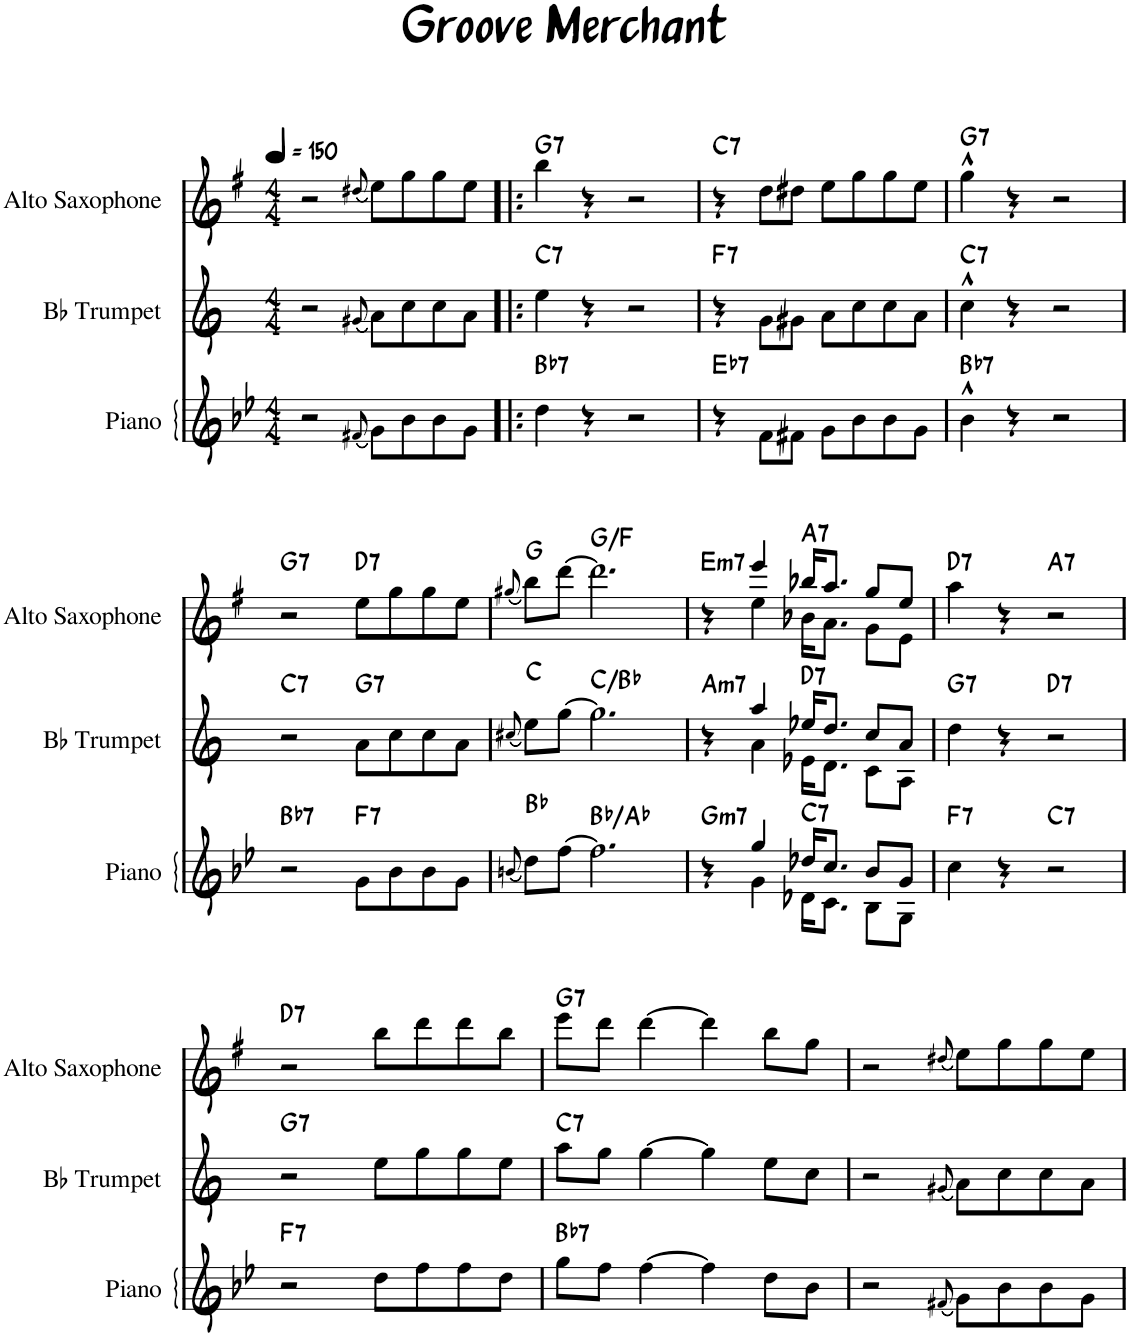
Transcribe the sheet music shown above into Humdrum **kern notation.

**kern	**harte	**kern	**harte	**kern	**harte
*part3	*part3	*part2	*part2	*part1	*part1
*staff3	*	*staff2	*	*staff1	*
*I"Piano	*	*I"Bb Trumpet	*	*I"Alto Saxophone	*
*I'Pno.	*	*I'Bb Tpt.	*	*I'A. Sax.	*
*clefG2	*	*clefG2	*	*clefG2	*
*	*	*Trd1c2	*	*Trd5c9	*
*k[b-e-]	*	*k[]	*	*k[f#]	*
*M4/4	*	*M4/4	*	*M4/4	*
*MM150	*	*MM150	*	*MM150	*
=1	=1	=1	=1	=1	=1
2r	.	2r	.	2r	.
(8qf#X/	.	(8qg#X/	.	(8qdd#X/	.
8g\L)	.	8a\L)	.	8ee\L)	.
8b-\	.	8cc\	.	8gg\	.
8b-\	.	8cc\	.	8gg\	.
8g\J	.	8a\J	.	8ee\J	.
=2!|:	=2!|:	=2!|:	=2!|:	=2!|:	=2!|:
!	!LO:H:kt=7	!	!LO:H:kt=7	!	!LO:H:kt=7
4dd\	Bb:7	4ee\	C:7	4bb\	G:7
4r	.	4r	.	4r	.
2r	.	2r	.	2r	.
=3	=3	=3	=3	=3	=3
!	!LO:H:kt=7	!	!LO:H:kt=7	!	!LO:H:kt=7
4r	Eb:7	4r	F:7	4r	C:7
8f\L	.	8g\L	.	8dd\L	.
8f#X\J	.	8g#X\J	.	8dd#X\J	.
8g\L	.	8a\L	.	8ee\L	.
8b-\	.	8cc\	.	8gg\	.
8b-\	.	8cc\	.	8gg\	.
8g\J	.	8a\J	.	8ee\J	.
=4	=4	=4	=4	=4	=4
!	!LO:H:kt=7	!	!LO:H:kt=7	!	!LO:H:kt=7
4b-^^\	Bb:7	4cc^^\	C:7	4gg^^\	G:7
4r	.	4r	.	4r	.
2r	.	2r	.	2r	.
!!LO:LB:g=z
=1	=1	=1	=1	=1	=1
!	!LO:H:kt=7	!	!LO:H:kt=7	!	!LO:H:kt=7
2r	Bb:7	2r	C:7	2r	G:7
!	!LO:H:kt=7	!	!LO:H:kt=7	!	!LO:H:kt=7
8g\L	F:7	8a\L	G:7	8ee\L	D:7
8b-\	.	8cc\	.	8gg\	.
8b-\	.	8cc\	.	8gg\	.
8g\J	.	8a\J	.	8ee\J	.
=2	=2	=2	=2	=2	=2
(8qbn/	.	(8qcc#X/	.	(8qgg#X/	.
8dd\L)	Bb:maj	8ee\L)	C:maj	8bb\L)	G:maj
[8ff\J	.	[8gg\J	.	[8ddd\J	.
2.ff\]	Bb:maj/b7	2.gg\]	C:maj/b7	2.ddd\]	G:maj/b7
=3	=3	=3	=3	=3	=3
*^	*	*^	*	*^	*
!	!	!LO:H:kt=m7	!	!	!LO:H:kt=m7	!	!	!LO:H:kt=m7
4r	4ryy	G:min7	4r	4ryy	A:min7	4r	4ryy	E:min7
4gg/	4g\	.	4aa/	4a\	.	4eee/	4ee\	.
!	!	!LO:H:kt=7	!	!	!LO:H:kt=7	!	!	!LO:H:kt=7
16dd-X/KL	16d-X\KL	C:7	16ee-X/KL	16e-X\KL	D:7	16bb-X/KL	16b-X\KL	A:7
8.cc/J	8.c\J	.	8.dd/J	8.d\J	.	8.aa/J	8.a\J	.
8b-/L	8B-\L	.	8cc/L	8c\L	.	8gg/L	8g\L	.
8g/J	8G\J	.	8a/J	8A\J	.	8ee/J	8e\J	.
=4	=4	=4	=4	=4	=4	=4	=4	=4
!	!	!LO:H:kt=7	!	!	!LO:H:kt=7	!	!	!LO:H:kt=7
*v	*v	*	*	*	*	*v	*v	*
*	*	*v	*v	*	*	*
4cc\	F:7	4dd\	G:7	4aa\	D:7
4r	.	4r	.	4r	.
!	!LO:H:kt=7	!	!LO:H:kt=7	!	!LO:H:kt=7
2r	C:7	2r	D:7	2r	A:7
!!LO:LB:g=z
=1	=1	=1	=1	=1	=1
!	!LO:H:kt=7	!	!LO:H:kt=7	!	!LO:H:kt=7
2r	F:7	2r	G:7	2r	D:7
8dd\L	.	8ee\L	.	8bb\L	.
8ff\	.	8gg\	.	8ddd\	.
8ff\	.	8gg\	.	8ddd\	.
8dd\J	.	8ee\J	.	8bb\J	.
=2	=2	=2	=2	=2	=2
!	!LO:H:kt=7	!	!LO:H:kt=7	!	!LO:H:kt=7
8gg\L	Bb:7	8aa\L	C:7	8eee\L	G:7
8ff\J	.	8gg\J	.	8ddd\J	.
[4ff\	.	[4gg\	.	[4ddd\	.
4ff\]	.	4gg\]	.	4ddd\]	.
8dd\L	.	8ee\L	.	8bb\L	.
8b-\J	.	8cc\J	.	8gg\J	.
=3	=3	=3	=3	=3	=3
2r	.	2r	.	2r	.
(8qf#X/	.	(8qg#X/	.	(8qdd#X/	.
8g\L)	.	8a\L)	.	8ee\L)	.
8b-\	.	8cc\	.	8gg\	.
8b-\	.	8cc\	.	8gg\	.
8g\J	.	8a\J	.	8ee\J	.
=	=	=	=	=	=
*-	*-	*-	*-	*-	*-
